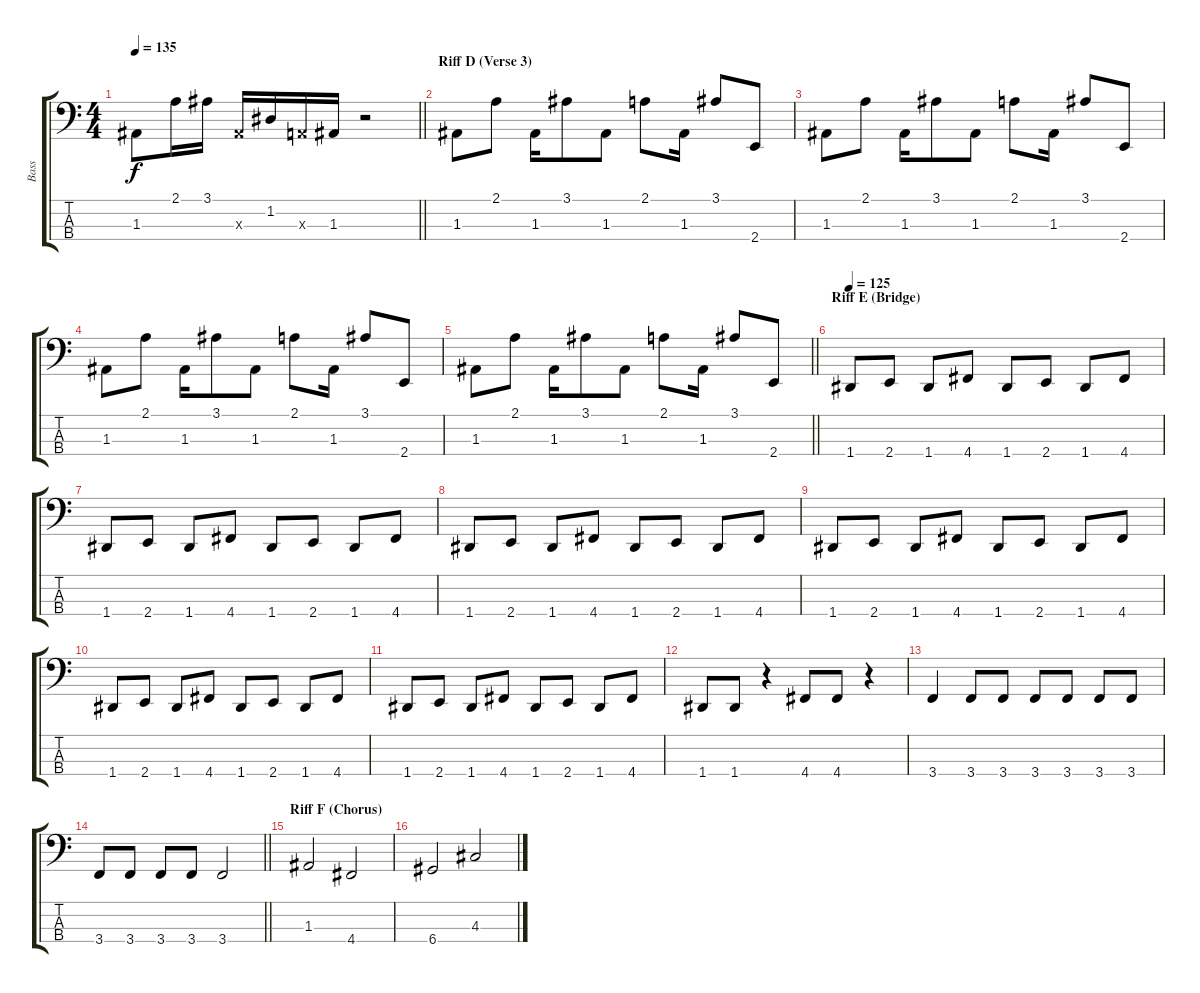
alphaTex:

\track ("Bass" "Bass") {instrument slapbass1}
\staff {score tabs}
\tuning (G2 D2 A1 D1) {hide}
\ts (4 4)
\tempo 135
\clef f4
\barLineRight lightlight
\ks c
1.3.8{dy f} 2.1.16 3.1.16 1.3{x}.16 1.2.16 0.3{x}.16 1.3.16 r.2 |
\section ("" "Riff D (Verse 3)")
1.3.8 2.1.8 1.3.16 3.1.8 1.3.8 2.1.8 1.3.16 3.1.8 2.4.8 |
1.3.8 2.1.8 1.3.16 3.1.8 1.3.8 2.1.8 1.3.16 3.1.8 2.4.8 |
1.3.8 2.1.8 1.3.16 3.1.8 1.3.8 2.1.8 1.3.16 3.1.8 2.4.8 |
\barLineRight lightlight
1.3.8 2.1.8 1.3.16 3.1.8 1.3.8 2.1.8 1.3.16 3.1.8 2.4.8 |
\section ("" "Riff E (Bridge)")
\tempo 125
1.4.8{instrument electricbassfinger} 2.4.8 1.4.8 4.4.8 1.4.8 2.4.8 1.4.8 4.4.8 |
1.4.8 2.4.8 1.4.8 4.4.8 1.4.8 2.4.8 1.4.8 4.4.8 |
1.4.8 2.4.8 1.4.8 4.4.8 1.4.8 2.4.8 1.4.8 4.4.8 |
1.4.8 2.4.8 1.4.8 4.4.8 1.4.8 2.4.8 1.4.8 4.4.8 |
1.4.8 2.4.8 1.4.8 4.4.8 1.4.8 2.4.8 1.4.8 4.4.8 |
1.4.8 2.4.8 1.4.8 4.4.8 1.4.8 2.4.8 1.4.8 4.4.8 |
1.4.8 1.4.8 r.4 4.4.8 4.4.8 r.4 |
3.4.4 3.4.8 3.4.8 3.4.8 3.4.8 3.4.8 3.4.8 |
\barLineRight lightlight
3.4.8 3.4.8 3.4.8 3.4.8 3.4.2 |
\section ("" "Riff F (Chorus)")
1.3.2 4.4.2 |
6.4.2 4.3.2
